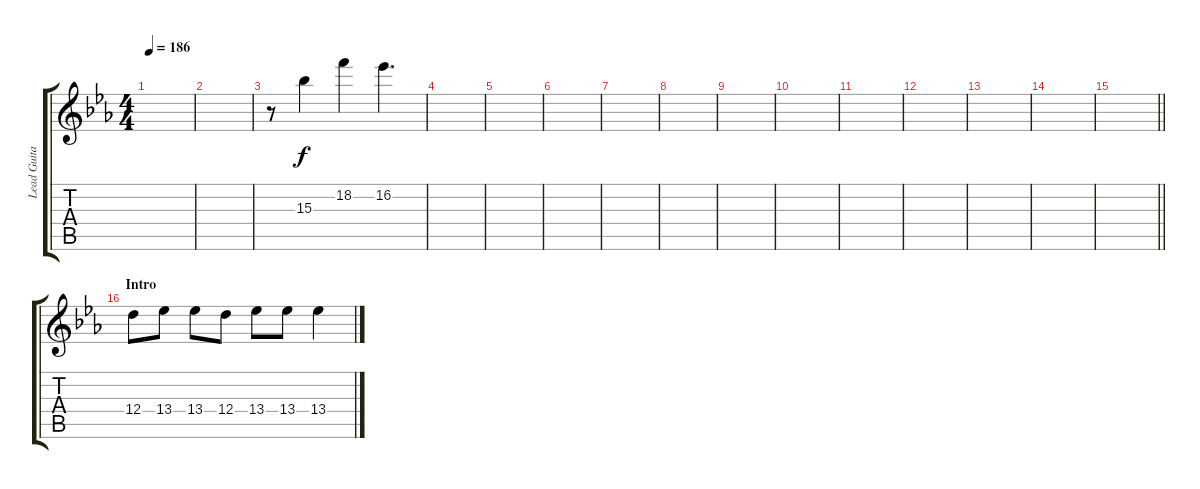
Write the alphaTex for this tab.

\track ("Lead Guitar" "Lead Guita") {instrument overdrivenguitar}
\staff {score tabs}
\tuning (E4 B3 G3 D3 A2 E2) {hide}
\ts (4 4)
\tempo 186
\clef g2
\ks eb
|
|
r.8 15.3.4 18.2.4 16.2.4{d} |
|
|
|
|
|
|
|
|
|
|
|
\barLineRight lightlight
|
\section ("" "Intro")
12.4.8 13.4.8 13.4.8 12.4.8 13.4.8 13.4.8 13.4.4
